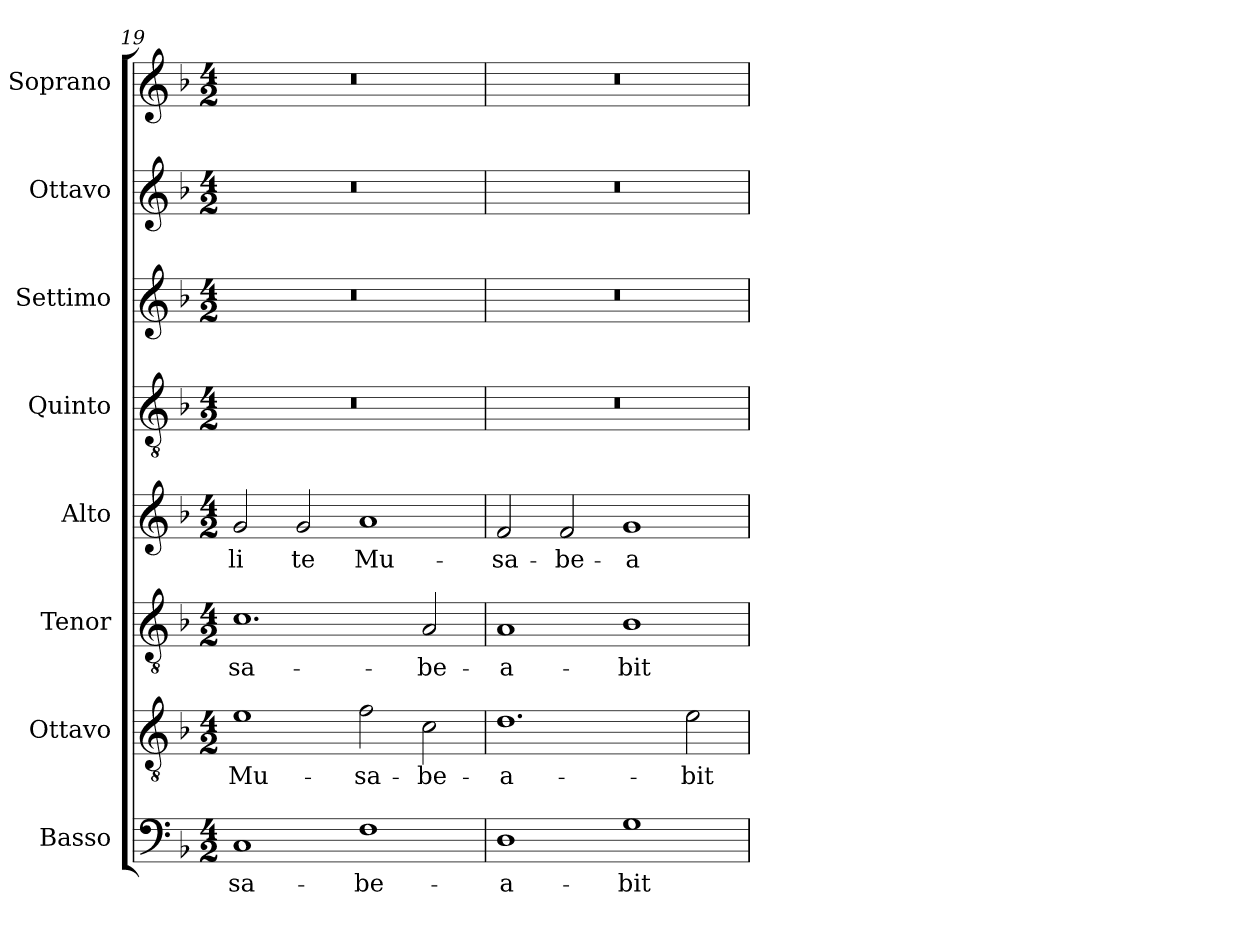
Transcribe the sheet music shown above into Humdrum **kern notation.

**kern	**text	**kern	**text	**kern	**text	**kern	**text	**kern	**kern	**kern	**kern
*part8	*part8	*part7	*part7	*part6	*part6	*part5	*part5	*part4	*part3	*part2	*part1
*staff8	*staff8	*staff7	*staff7	*staff6	*staff6	*staff5	*staff5	*staff4	*staff3	*staff2	*staff1
*I"Basso	*	*I"Ottavo	*	*I"Tenor	*	*I"Alto	*	*I"Quinto	*I"Settimo	*I"Ottavo	*I"Soprano
*I'B.	*	*I'Ot.	*	*I'T.	*	*I'A.	*	*I'Q.	*I'St.	*	*I'S.
*clefF4	*	*clefGv2	*	*clefGv2	*	*clefG2	*	*clefGv2	*clefG2	*clefG2	*clefG2
*	*	*ITrd7c12	*	*ITrd7c12	*	*	*	*ITrd7c12	*	*	*
*k[b-]	*	*k[b-]	*	*k[b-]	*	*k[b-]	*	*k[b-]	*k[b-]	*k[b-]	*k[b-]
*F:	*	*F:	*	*F:	*	*F:	*	*F:	*F:	*F:	*F:
*M4/2	*	*M4/2	*	*M4/2	*	*M4/2	*	*M4/2	*M4/2	*M4/2	*M4/2
=19	=19	=19	=19	=19	=19	=19	=19	=19	=19	=19	=19
!	!LO:LY:b:color=#000000	!	!	!	!	!	!	!	!	!	!
!	!	!	!LO:LY:b:color=#000000	!	!	!	!	!	!	!	!
!	!	!	!	!	!LO:LY:b:color=#000000	!	!	!	!	!	!
!	!	!	!	!	!	!	!LO:LY:b:color=#000000	!LO:N:vis=1	!LO:N:vis=1	!LO:N:vis=1	!LO:N:vis=1
1Ci	-sa-	1Ei	Mu-	1.Ci	-sa-	2gi/	-li	0r	0r	0r	0r
!	!	!	!	!	!	!	!LO:LY:b:color=#000000	!	!	!	!
.	.	.	.	.	.	2gi/	te	.	.	.	.
!	!LO:LY:b:color=#000000	!	!	!	!	!	!	!	!	!	!
!	!	!	!LO:LY:b:color=#000000	!	!	!	!	!	!	!	!
!	!	!	!	!	!	!	!LO:LY:b:color=#000000	!	!	!	!
1Fi	-be-	2Fi\	-sa-	.	.	1ai	Mu-	.	.	.	.
!	!	!	!LO:LY:b:color=#000000	!	!	!	!	!	!	!	!
!	!	!	!	!	!LO:LY:b:color=#000000	!	!	!	!	!	!
.	.	2Ci\	-be-	2AAi/	-be-	.	.	.	.	.	.
=20	=20	=20	=20	=20	=20	=20	=20	=20	=20	=20	=20
!	!LO:LY:b:color=#000000	!	!	!	!	!	!	!	!	!	!
!	!	!	!LO:LY:b:color=#000000	!	!	!	!	!	!	!	!
!	!	!	!	!	!LO:LY:b:color=#000000	!	!	!	!	!	!
!	!	!	!	!	!	!	!LO:LY:b:color=#000000	!LO:N:vis=1	!LO:N:vis=1	!LO:N:vis=1	!LO:N:vis=1
1Di	-a-	1.Di	-a-	1AAi	-a-	2fi/	-sa-	0r	0r	0r	0r
!	!	!	!	!	!	!	!LO:LY:b:color=#000000	!	!	!	!
.	.	.	.	.	.	2fi/	-be-	.	.	.	.
!	!LO:LY:b:color=#000000	!	!	!	!	!	!	!	!	!	!
!	!	!	!	!	!LO:LY:b:color=#000000	!	!	!	!	!	!
!	!	!	!	!	!	!	!LO:LY:b:color=#000000	!	!	!	!
1Gi	-bit	.	.	1BB-i	-bit	1gi	-a-	.	.	.	.
!	!	!	!LO:LY:b:color=#000000	!	!	!	!	!	!	!	!
.	.	2Ei\	-bit	.	.	.	.	.	.	.	.
=	=	=	=	=	=	=	=	=	=	=	=
*-	*-	*-	*-	*-	*-	*-	*-	*-	*-	*-	*-
